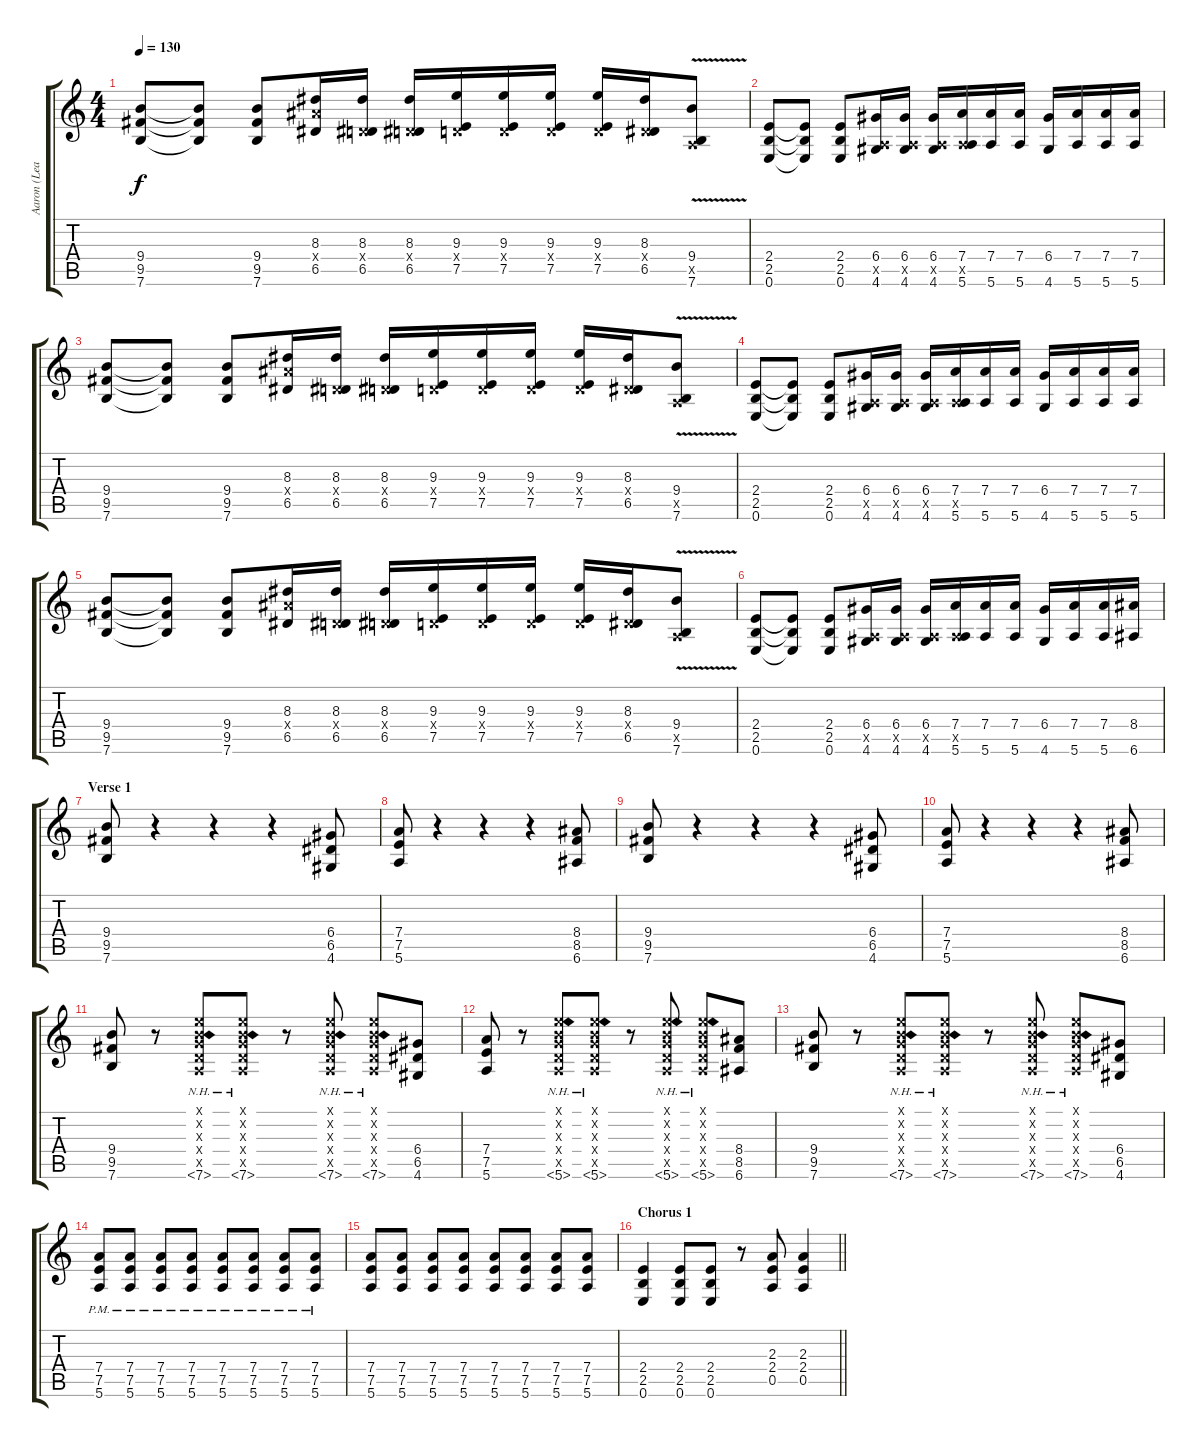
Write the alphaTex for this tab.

\track ("Aaron (Lead Guitar)" "Aaron (Lea") {instrument distortionguitar}
\staff {score tabs}
\tuning (E4 B3 G3 D3 A2 E2) {hide}
\ts (4 4)
\tempo 130
\clef g2
\ks c
(9.4 9.5 7.6).8{dy f} (9.4{t} 9.5{t} 7.6{t}).8 (9.4 9.5 7.6).8 (8.3 8.4{x} 6.5).16 (8.3 0.4{x} 6.5).16 (8.3 0.4{x} 6.5).16 (9.3 0.4{x} 7.5).16 (9.3 0.4{x} 7.5).16 (9.3 0.4{x} 7.5).16 (9.3 0.4{x} 7.5).16 (8.3 0.4{x} 6.5).16 (9.4{v} 0.5{x} 7.6{v}).8 |
(2.4 2.5 0.6).8 (2.4{t} 2.5{t} 0.6{t}).8 (2.4 2.5 0.6).8 (6.4 0.5{x} 4.6).16 (6.4 0.5{x} 4.6).16 (6.4 0.5{x} 4.6).16 (7.4 0.5{x} 5.6).16 (7.4 5.6).16 (7.4 5.6).16 (6.4 4.6).16 (7.4 5.6).16 (7.4 5.6).16 (7.4 5.6).16 |
(9.4 9.5 7.6).8 (9.4{t} 9.5{t} 7.6{t}).8 (9.4 9.5 7.6).8 (8.3 8.4{x} 6.5).16 (8.3 0.4{x} 6.5).16 (8.3 0.4{x} 6.5).16 (9.3 0.4{x} 7.5).16 (9.3 0.4{x} 7.5).16 (9.3 0.4{x} 7.5).16 (9.3 0.4{x} 7.5).16 (8.3 0.4{x} 6.5).16 (9.4{v} 0.5{x} 7.6{v}).8 |
(2.4 2.5 0.6).8 (2.4{t} 2.5{t} 0.6{t}).8 (2.4 2.5 0.6).8 (6.4 0.5{x} 4.6).16 (6.4 0.5{x} 4.6).16 (6.4 0.5{x} 4.6).16 (7.4 0.5{x} 5.6).16 (7.4 5.6).16 (7.4 5.6).16 (6.4 4.6).16 (7.4 5.6).16 (7.4 5.6).16 (7.4 5.6).16 |
(9.4 9.5 7.6).8 (9.4{t} 9.5{t} 7.6{t}).8 (9.4 9.5 7.6).8 (8.3 8.4{x} 6.5).16 (8.3 0.4{x} 6.5).16 (8.3 0.4{x} 6.5).16 (9.3 0.4{x} 7.5).16 (9.3 0.4{x} 7.5).16 (9.3 0.4{x} 7.5).16 (9.3 0.4{x} 7.5).16 (8.3 0.4{x} 6.5).16 (9.4{v} 0.5{x} 7.6{v}).8 |
(2.4 2.5 0.6).8 (2.4{t} 2.5{t} 0.6{t}).8 (2.4 2.5 0.6).8 (6.4 0.5{x} 4.6).16 (6.4 0.5{x} 4.6).16 (6.4 0.5{x} 4.6).16 (7.4 0.5{x} 5.6).16 (7.4 5.6).16 (7.4 5.6).16 (6.4 4.6).16 (7.4 5.6).16 (7.4 5.6).16 (8.4 6.6).16 |
\section ("" "Verse 1")
(9.4 9.5 7.6).8 r.4 r.4 r.4 (6.4 6.5 4.6).8 |
(7.4 7.5 5.6).8 r.4 r.4 r.4 (8.4 8.5 6.6).8 |
(9.4 9.5 7.6).8 r.4 r.4 r.4 (6.4 6.5 4.6).8 |
(7.4 7.5 5.6).8 r.4 r.4 r.4 (8.4 8.5 6.6).8 |
(9.4 9.5 7.6).8 r.8 (0.1{x} 0.2{x} 0.3{x} 0.4{x} 0.5{x} 7.6{nh}).8 (0.1{x} 0.2{x} 0.3{x} 0.4{x} 0.5{x} 7.6{nh}).8 r.8 (0.1{x} 0.2{x} 0.3{x} 0.4{x} 0.5{x} 7.6{nh}).8 (0.1{x} 0.2{x} 0.3{x} 0.4{x} 0.5{x} 7.6{nh}).8 (6.4 6.5 4.6).8 |
(7.4 7.5 5.6).8 r.8 (0.1{x} 0.2{x} 0.3{x} 0.4{x} 0.5{x} 5.6{nh}).8 (0.1{x} 0.2{x} 0.3{x} 0.4{x} 0.5{x} 5.6{nh}).8 r.8 (0.1{x} 0.2{x} 0.3{x} 0.4{x} 0.5{x} 5.6{nh}).8 (0.1{x} 0.2{x} 0.3{x} 0.4{x} 0.5{x} 5.6{nh}).8 (8.4 8.5 6.6).8 |
(9.4 9.5 7.6).8 r.8 (0.1{x} 0.2{x} 0.3{x} 0.4{x} 0.5{x} 7.6{nh}).8 (0.1{x} 0.2{x} 0.3{x} 0.4{x} 0.5{x} 7.6{nh}).8 r.8 (0.1{x} 0.2{x} 0.3{x} 0.4{x} 0.5{x} 7.6{nh}).8 (0.1{x} 0.2{x} 0.3{x} 0.4{x} 0.5{x} 7.6{nh}).8 (6.4 6.5 4.6).8 |
(7.4 7.5 5.6{pm}).8 (7.4 7.5 5.6{pm}).8 (7.4 7.5 5.6{pm}).8 (7.4 7.5 5.6{pm}).8 (7.4 7.5 5.6{pm}).8 (7.4 7.5 5.6{pm}).8 (7.4 7.5 5.6{pm}).8 (7.4 7.5 5.6{pm}).8 |
(7.4 7.5 5.6).8 (7.4 7.5 5.6).8 (7.4 7.5 5.6).8 (7.4 7.5 5.6).8 (7.4 7.5 5.6).8 (7.4 7.5 5.6).8 (7.4 7.5 5.6).8 (7.4 7.5 5.6).8 |
\section ("" "Chorus 1")
\barLineRight lightlight
(2.4 2.5 0.6).4 (2.4 2.5 0.6).8 (2.4 2.5 0.6).8 r.8 (2.3 2.4 0.5).8 (2.3 2.4 0.5).4
